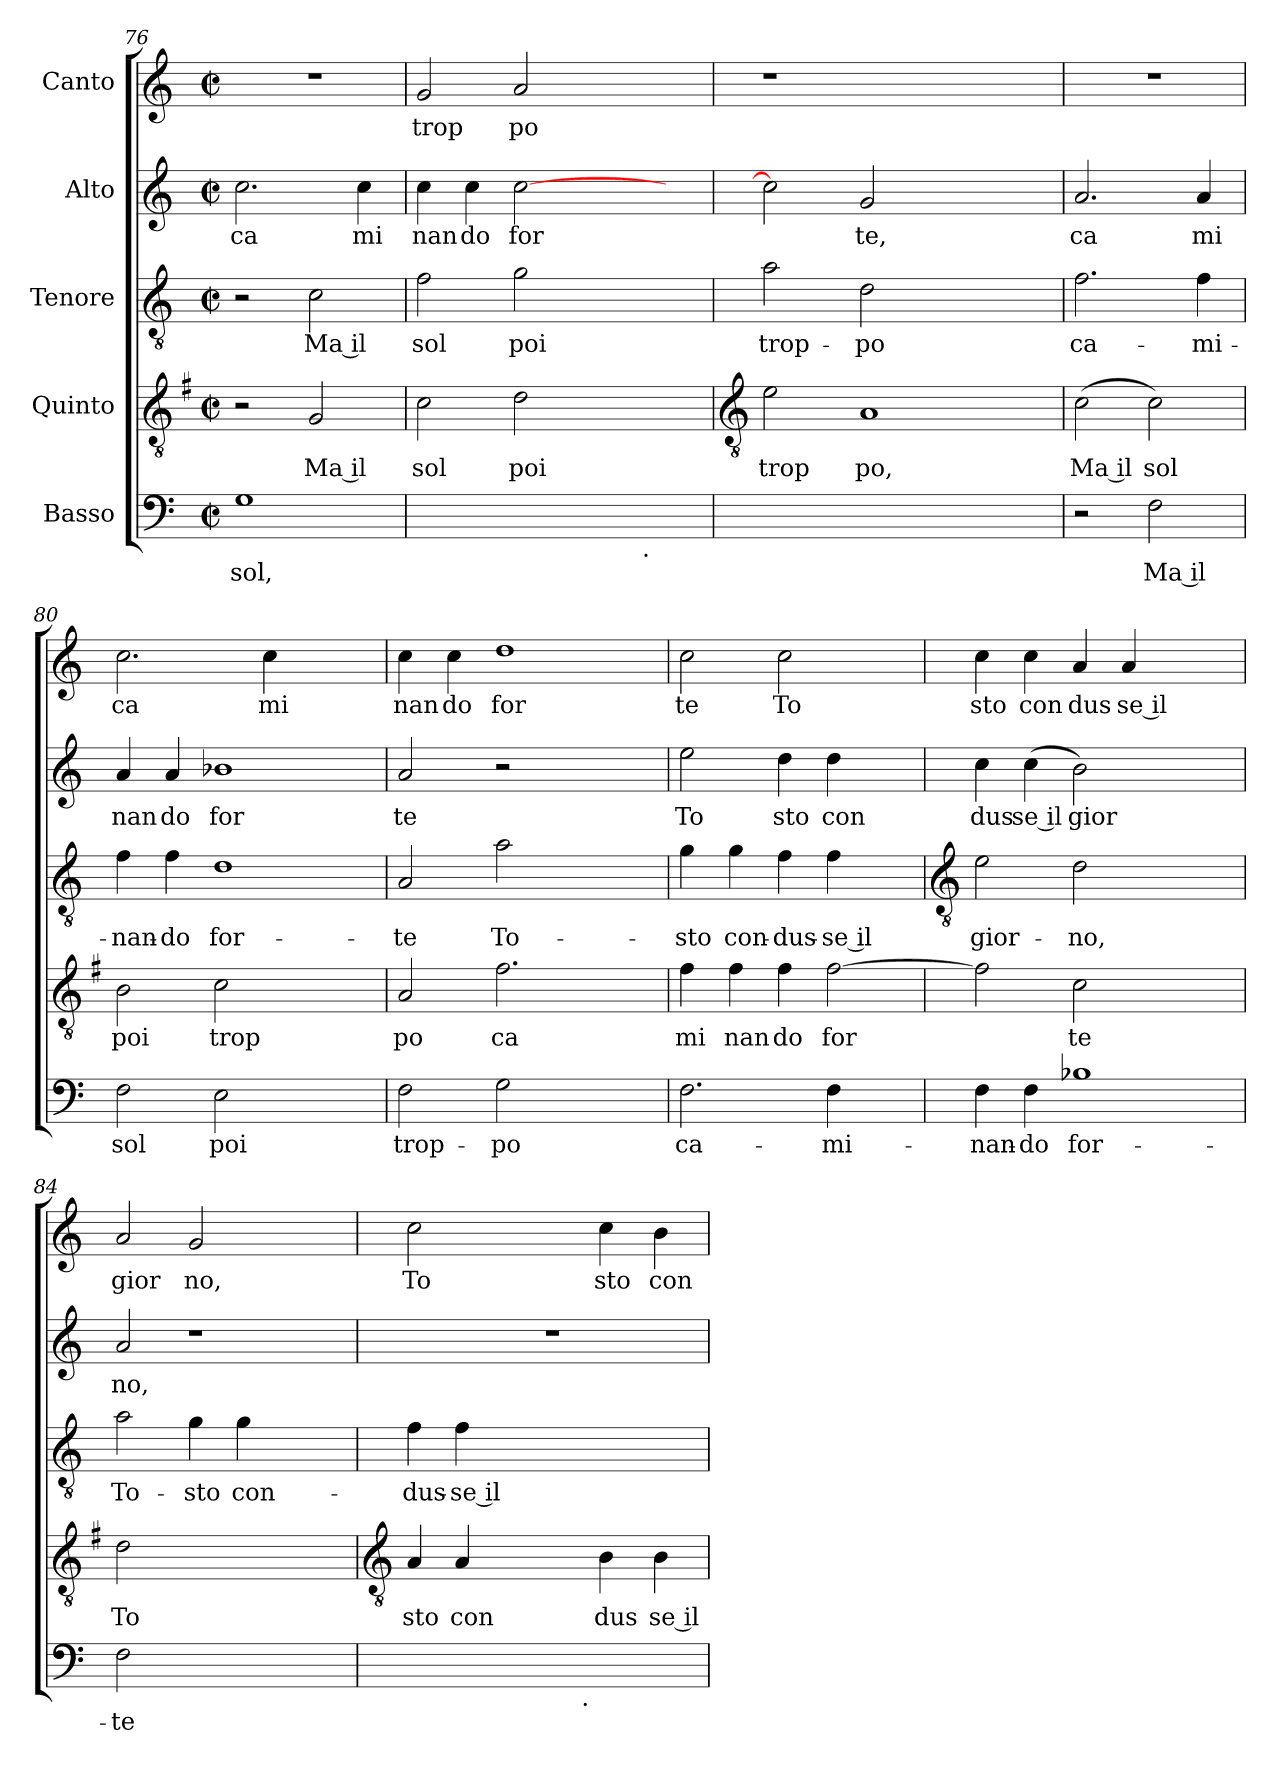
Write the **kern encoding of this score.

**kern	**text	**kern	**text	**kern	**text	**kern	**text	**kern	**text
*part5	*part5	*part4	*part4	*part3	*part3	*part2	*part2	*part1	*part1
*staff5	*staff5	*staff4	*staff4	*staff3	*staff3	*staff2	*staff2	*staff1	*staff1
*I"Basso	*	*I"Quinto	*	*I"Tenore	*	*I"Alto	*	*I"Canto	*
!!LO:LB:g=z
*clefF4	*	*clefGv2	*	*clefGv2	*	*clefG2	*	*clefG2	*
*	*	*ITrd-3c-5	*	*	*	*	*	*	*
*k[]	*	*k[]	*	*k[]	*	*k[]	*	*k[]	*
*C:	*	*C:	*	*C:	*	*C:	*	*C:	*
*M2/2	*	*M2/2	*	*M2/2	*	*M2/2	*	*M2/2	*
*met(c|)	*	*met(c|)	*	*met(c|)	*	*met(c|)	*	*met(c|)	*
=76	=76	=76	=76	=76	=76	=76	=76	=76	=76
!	!LO:LY:b	!	!	!	!	!	!LO:LY:b	!	!
1G	sol,	2r	.	2r	.	2.cc\	ca	1r	.
!	!	!	!LO:LY:b	!	!LO:LY:b	!	!	!	!
.	.	2c/	Ma il	2c\	Ma il	.	.	.	.
!	!	!	!	!	!	!	!LO:LY:b	!	!
.	.	.	.	.	.	4cc\	mi	.	.
!!LO:LB:g=z
=77	=77	=77	=77	=77	=77	=77	=77	=77	=77
!	!	!	!LO:LY:b	!	!LO:LY:b	!	!LO:LY:b	!	!LO:LY:b
4ryy	.	2f\	sol	2f\	sol	4cc\	nan	2g/	trop
!	!	!	!	!	!	!	!LO:LY:b	!	!
4ryy	.	.	.	.	.	4cc\	do	.	.
!	!	!	!LO:LY:b	!	!LO:LY:b	!	!LO:LY:b	!	!LO:LY:b
4ryy	.	2g\	poi	2g\	poi	[2cc\	for	2a/	po
32ryy	.	.	.	.	.	.	.	.	.
32ryy	.	.	.	.	.	.	.	.	.
32ryy	.	.	.	.	.	.	.	.	.
32ryy	.	.	.	.	.	.	.	.	.
32ryy	.	.	.	.	.	.	.	.	.
32ryy	.	.	.	.	.	.	.	.	.
!LO:TX:b:t=.	!	!	!	!	!	!	!	!	!
32ryy	.	.	.	.	.	.	.	.	.
4ryy	.	.	.	.	.	.	.	.	.
.	.	8..ryy	.	8..ryy	.	8..ryy	.	8..ryy	.
!!LO:LB:g=z
=78	=78	=78	=78	=78	=78	=78	=78	=78	=78
*	*	*clefGv2	*	*	*	*	*	*	*
!	!	!	!LO:LY:b	!	!LO:LY:b	!	!	!	!
4ryy	.	2a\	trop	2a\	trop-	2cc\]	.	1r	.
4ryy	.	.	.	.	.	.	.	.	.
!	!	!	!LO:LY:b	!	!LO:LY:b	!	!LO:LY:b	!	!
4ryy	.	1d	po,	2d\	-po	2g/	te,	.	.
32ryy	.	.	.	.	.	.	.	.	.
2ryy	.	.	.	.	.	.	.	.	.
.	.	.	.	2ryy	.	2ryy	.	2ryy	.
8..ryy	.	.	.	.	.	.	.	.	.
!!LO:LB:g=z
=79	=79	=79	=79	=79	=79	=79	=79	=79	=79
!	!	!	!LO:LY:b	!	!LO:LY:b	!	!LO:LY:b	!	!
2r	.	(>2f\	Ma il	2.f\	ca-	2.a/	ca	1r	.
!	!LO:LY:b	!	!LO:LY:b	!	!	!	!	!	!
2F\	Ma il	2f\)	sol	.	.	.	.	.	.
!	!	!	!	!	!LO:LY:b	!	!LO:LY:b	!	!
.	.	.	.	4f\	-mi-	4a/	mi	.	.
=80	=80	=80	=80	=80	=80	=80	=80	=80	=80
!	!LO:LY:b	!	!LO:LY:b	!	!LO:LY:b	!	!LO:LY:b	!	!LO:LY:b
2F\	sol	2e\	poi	4f\	-nan-	4a/	nan	2.cc\	ca
!	!	!	!	!	!LO:LY:b	!	!LO:LY:b	!	!
.	.	.	.	4f\	-do	4a/	do	.	.
!	!LO:LY:b	!	!LO:LY:b	!	!LO:LY:b	!	!LO:LY:b	!	!
2E\	poi	2f\	trop	1d	for-	1b-X	for	.	.
!	!	!	!	!	!	!	!	!	!LO:LY:b
.	.	.	.	.	.	.	.	4cc\	mi
2ryy	.	2ryy	.	.	.	.	.	2ryy	.
=81	=81	=81	=81	=81	=81	=81	=81	=81	=81
!	!LO:LY:b	!	!LO:LY:b	!	!LO:LY:b	!	!LO:LY:b	!	!LO:LY:b
2F\	trop-	2d/	po	2A/	-te	2a/	te	4cc\	nan
!	!	!	!	!	!	!	!	!	!LO:LY:b
.	.	.	.	.	.	.	.	4cc\	do
!	!LO:LY:b	!	!LO:LY:b	!	!LO:LY:b	!	!	!	!LO:LY:b
2G\	-po	2.b\	ca	2a\	To-	2r	.	1dd	for
2ryy	.	.	.	2ryy	.	2ryy	.	.	.
.	.	4ryy	.	.	.	.	.	.	.
=82	=82	=82	=82	=82	=82	=82	=82	=82	=82
!	!LO:LY:b	!	!LO:LY:b	!	!LO:LY:b	!	!LO:LY:b	!	!LO:LY:b
2.F\	ca-	4b\	mi	4g\	-sto	2ee\	To	2cc\	te
!	!	!	!LO:LY:b	!	!LO:LY:b	!	!	!	!
.	.	4b\	nan	4g\	con-	.	.	.	.
!	!	!	!LO:LY:b	!	!LO:LY:b	!	!LO:LY:b	!	!LO:LY:b
.	.	4b\	do	4f\	-dus-	4dd\	sto	2cc\	To
!	!LO:LY:b	!	!LO:LY:b	!	!LO:LY:b	!	!LO:LY:b	!	!
4F\	-mi-	[2b\	for	4f\	-se il	4dd\	con	.	.
4ryy	.	.	.	4ryy	.	4ryy	.	4ryy	.
!!LO:LB:g=z
=83	=83	=83	=83	=83	=83	=83	=83	=83	=83
*	*	*	*	*clefGv2	*	*	*	*	*
!	!LO:LY:b	!	!	!	!LO:LY:b	!	!LO:LY:b	!	!LO:LY:b
4F\	-nan-	2b\]	.	2e\	gior-	4cc\	dus	4cc\	sto
!	!LO:LY:b	!	!	!	!	!	!LO:LY:b	!	!LO:LY:b
4F\	-do	.	.	.	.	(>4cc\	se il	4cc\	con
!	!LO:LY:b	!	!LO:LY:b	!	!LO:LY:b	!	!LO:LY:b	!	!LO:LY:b
1B-X	for-	2f\	te	2d\	-no,	2b\)	gior	4a/	dus
!	!	!	!	!	!	!	!	!	!LO:LY:b
.	.	.	.	.	.	.	.	4a/	se il
.	.	2ryy	.	2ryy	.	2ryy	.	2ryy	.
!!LO:LB:g=z
=84	=84	=84	=84	=84	=84	=84	=84	=84	=84
!	!LO:LY:b	!	!LO:LY:b	!	!LO:LY:b	!	!LO:LY:b	!	!LO:LY:b
2F\	-te	2g\	To	2a\	To-	2a/	no,	2a/	gior
!	!	!	!	!	!LO:LY:b	!	!	!	!LO:LY:b
4ryy	.	1ryy	.	4g\	-sto	1r	.	2g/	no,
!	!	!	!	!	!LO:LY:b	!	!	!	!
4ryy	.	.	.	4g\	con-	.	.	.	.
2ryy	.	.	.	2ryy	.	.	.	2ryy	.
!!LO:LB:g=z
=84A	=84A	=84A	=84A	=84A	=84A	=84A	=84A	=84A	=84A
*	*	*clefGv2	*	*	*	*	*	*	*
!	!	!	!LO:LY:b	!	!LO:LY:b	!	!	!	!LO:LY:b
4ryy	.	4d/	sto	4f\	-dus-	1r	.	2cc\	To
!	!	!	!LO:LY:b	!	!LO:LY:b	!	!	!	!
64ryy	.	4d/	con	4f\	-se il	.	.	.	.
64ryy	.	.	.	.	.	.	.	.	.
64ryy	.	.	.	.	.	.	.	.	.
64ryy	.	.	.	.	.	.	.	.	.
64ryy	.	.	.	.	.	.	.	.	.
64ryy	.	.	.	.	.	.	.	.	.
64ryy	.	.	.	.	.	.	.	.	.
64ryy	.	.	.	.	.	.	.	.	.
64ryy	.	.	.	.	.	.	.	.	.
64ryy	.	.	.	.	.	.	.	.	.
64ryy	.	.	.	.	.	.	.	.	.
64ryy	.	.	.	.	.	.	.	.	.
64ryy	.	.	.	.	.	.	.	.	.
64ryy	.	.	.	.	.	.	.	.	.
!LO:TX:b:t=.	!	!	!	!	!	!	!	!	!
64ryy	.	.	.	.	.	.	.	.	.
4ryy	.	.	.	.	.	.	.	.	.
!	!	!	!LO:LY:b	!	!	!	!	!	!LO:LY:b
.	.	4e\	dus	2ryy	.	.	.	4cc\	sto
4ryy	.	.	.	.	.	.	.	.	.
!	!	!	!LO:LY:b	!	!	!	!	!	!LO:LY:b
.	.	4e\	se il	.	.	.	.	4b\	con
64ryy	.	.	.	.	.	.	.	.	.
=	=	=	=	=	=	=	=	=	=
*-	*-	*-	*-	*-	*-	*-	*-	*-	*-
